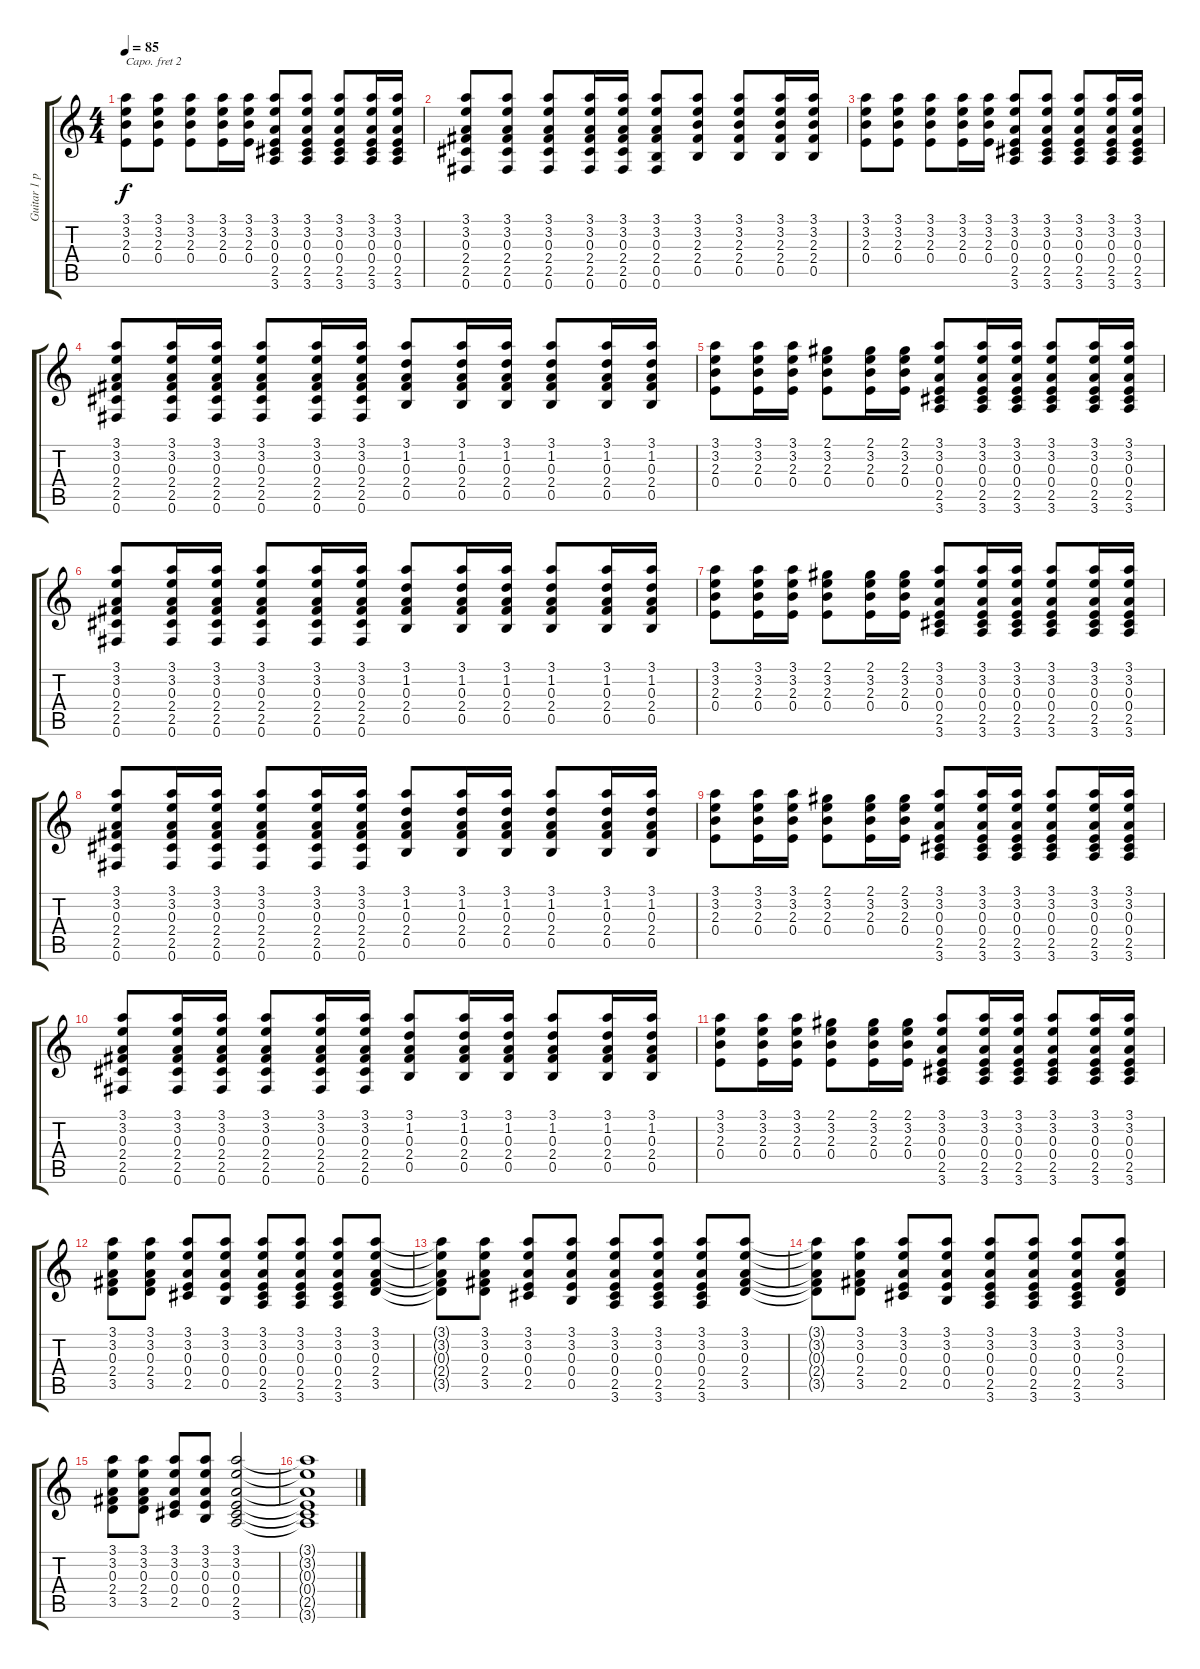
\track ("Guitar 1 pt 2" "Guitar 1 p") {instrument electricguitarclean}
\staff {score tabs}
\capo 2
\tuning (E4 B3 G3 D3 A2 E2) {hide}
\ts (4 4)
\tempo 85
\clef g2
\ks c
(3.1 3.2 2.3 0.4).8{dy f} (3.1 3.2 2.3 0.4).8 (3.1 3.2 2.3 0.4).8 (3.1 3.2 2.3 0.4).16 (3.1 3.2 2.3 0.4).16 (3.1 3.2 0.3 0.4 2.5 3.6).8 (3.1 3.2 0.3 0.4 2.5 3.6).8 (3.1 3.2 0.3 0.4 2.5 3.6).8 (3.1 3.2 0.3 0.4 2.5 3.6).16 (3.1 3.2 0.3 0.4 2.5 3.6).16 |
(3.1 3.2 0.3 2.4 2.5 0.6).8 (3.1 3.2 0.3 2.4 2.5 0.6).8 (3.1 3.2 0.3 2.4 2.5 0.6).8 (3.1 3.2 0.3 2.4 2.5 0.6).16 (3.1 3.2 0.3 2.4 2.5 0.6).16 (3.1 3.2 0.3 2.4 0.5 0.6).8 (3.1 3.2 2.3 2.4 0.5).8 (3.1 3.2 2.3 2.4 0.5).8 (3.1 3.2 2.3 2.4 0.5).16 (3.1 3.2 2.3 2.4 0.5).16 |
(3.1 3.2 2.3 0.4).8 (3.1 3.2 2.3 0.4).8 (3.1 3.2 2.3 0.4).8 (3.1 3.2 2.3 0.4).16 (3.1 3.2 2.3 0.4).16 (3.1 3.2 0.3 0.4 2.5 3.6).8 (3.1 3.2 0.3 0.4 2.5 3.6).8 (3.1 3.2 0.3 0.4 2.5 3.6).8 (3.1 3.2 0.3 0.4 2.5 3.6).16 (3.1 3.2 0.3 0.4 2.5 3.6).16 |
(3.1 3.2 0.3 2.4 2.5 0.6).8 (3.1 3.2 0.3 2.4 2.5 0.6).16 (3.1 3.2 0.3 2.4 2.5 0.6).16 (3.1 3.2 0.3 2.4 2.5 0.6).8 (3.1 3.2 0.3 2.4 2.5 0.6).16 (3.1 3.2 0.3 2.4 2.5 0.6).16 (3.1 1.2 0.3 2.4 0.5).8 (3.1 1.2 0.3 2.4 0.5).16 (3.1 1.2 0.3 2.4 0.5).16 (3.1 1.2 0.3 2.4 0.5).8 (3.1 1.2 0.3 2.4 0.5).16 (3.1 1.2 0.3 2.4 0.5).16 |
(3.1 3.2 2.3 0.4).8 (3.1 3.2 2.3 0.4).16 (3.1 3.2 2.3 0.4).16 (2.1 3.2 2.3 0.4).8 (2.1 3.2 2.3 0.4).16 (2.1 3.2 2.3 0.4).16 (3.1 3.2 0.3 0.4 2.5 3.6).8 (3.1 3.2 0.3 0.4 2.5 3.6).16 (3.1 3.2 0.3 0.4 2.5 3.6).16 (3.1 3.2 0.3 0.4 2.5 3.6).8 (3.1 3.2 0.3 0.4 2.5 3.6).16 (3.1 3.2 0.3 0.4 2.5 3.6).16 |
(3.1 3.2 0.3 2.4 2.5 0.6).8 (3.1 3.2 0.3 2.4 2.5 0.6).16 (3.1 3.2 0.3 2.4 2.5 0.6).16 (3.1 3.2 0.3 2.4 2.5 0.6).8 (3.1 3.2 0.3 2.4 2.5 0.6).16 (3.1 3.2 0.3 2.4 2.5 0.6).16 (3.1 1.2 0.3 2.4 0.5).8 (3.1 1.2 0.3 2.4 0.5).16 (3.1 1.2 0.3 2.4 0.5).16 (3.1 1.2 0.3 2.4 0.5).8 (3.1 1.2 0.3 2.4 0.5).16 (3.1 1.2 0.3 2.4 0.5).16 |
(3.1 3.2 2.3 0.4).8 (3.1 3.2 2.3 0.4).16 (3.1 3.2 2.3 0.4).16 (2.1 3.2 2.3 0.4).8 (2.1 3.2 2.3 0.4).16 (2.1 3.2 2.3 0.4).16 (3.1 3.2 0.3 0.4 2.5 3.6).8 (3.1 3.2 0.3 0.4 2.5 3.6).16 (3.1 3.2 0.3 0.4 2.5 3.6).16 (3.1 3.2 0.3 0.4 2.5 3.6).8 (3.1 3.2 0.3 0.4 2.5 3.6).16 (3.1 3.2 0.3 0.4 2.5 3.6).16 |
(3.1 3.2 0.3 2.4 2.5 0.6).8 (3.1 3.2 0.3 2.4 2.5 0.6).16 (3.1 3.2 0.3 2.4 2.5 0.6).16 (3.1 3.2 0.3 2.4 2.5 0.6).8 (3.1 3.2 0.3 2.4 2.5 0.6).16 (3.1 3.2 0.3 2.4 2.5 0.6).16 (3.1 1.2 0.3 2.4 0.5).8 (3.1 1.2 0.3 2.4 0.5).16 (3.1 1.2 0.3 2.4 0.5).16 (3.1 1.2 0.3 2.4 0.5).8 (3.1 1.2 0.3 2.4 0.5).16 (3.1 1.2 0.3 2.4 0.5).16 |
(3.1 3.2 2.3 0.4).8 (3.1 3.2 2.3 0.4).16 (3.1 3.2 2.3 0.4).16 (2.1 3.2 2.3 0.4).8 (2.1 3.2 2.3 0.4).16 (2.1 3.2 2.3 0.4).16 (3.1 3.2 0.3 0.4 2.5 3.6).8 (3.1 3.2 0.3 0.4 2.5 3.6).16 (3.1 3.2 0.3 0.4 2.5 3.6).16 (3.1 3.2 0.3 0.4 2.5 3.6).8 (3.1 3.2 0.3 0.4 2.5 3.6).16 (3.1 3.2 0.3 0.4 2.5 3.6).16 |
(3.1 3.2 0.3 2.4 2.5 0.6).8 (3.1 3.2 0.3 2.4 2.5 0.6).16 (3.1 3.2 0.3 2.4 2.5 0.6).16 (3.1 3.2 0.3 2.4 2.5 0.6).8 (3.1 3.2 0.3 2.4 2.5 0.6).16 (3.1 3.2 0.3 2.4 2.5 0.6).16 (3.1 1.2 0.3 2.4 0.5).8 (3.1 1.2 0.3 2.4 0.5).16 (3.1 1.2 0.3 2.4 0.5).16 (3.1 1.2 0.3 2.4 0.5).8 (3.1 1.2 0.3 2.4 0.5).16 (3.1 1.2 0.3 2.4 0.5).16 |
(3.1 3.2 2.3 0.4).8 (3.1 3.2 2.3 0.4).16 (3.1 3.2 2.3 0.4).16 (2.1 3.2 2.3 0.4).8 (2.1 3.2 2.3 0.4).16 (2.1 3.2 2.3 0.4).16 (3.1 3.2 0.3 0.4 2.5 3.6).8 (3.1 3.2 0.3 0.4 2.5 3.6).16 (3.1 3.2 0.3 0.4 2.5 3.6).16 (3.1 3.2 0.3 0.4 2.5 3.6).8 (3.1 3.2 0.3 0.4 2.5 3.6).16 (3.1 3.2 0.3 0.4 2.5 3.6).16 |
(3.1 3.2 0.3 2.4 3.5).8 (3.1 3.2 0.3 2.4 3.5).8 (3.1 3.2 0.3 0.4 2.5).8 (3.1 3.2 0.3 0.4 0.5).8 (3.1 3.2 0.3 0.4 2.5 3.6).8 (3.1 3.2 0.3 0.4 2.5 3.6).8 (3.1 3.2 0.3 0.4 2.5 3.6).8 (3.1 3.2 0.3 2.4 3.5).8 |
(3.1{t} 3.2{t} 0.3{t} 2.4{t} 3.5{t}).8 (3.1 3.2 0.3 2.4 3.5).8 (3.1 3.2 0.3 0.4 2.5).8 (3.1 3.2 0.3 0.4 0.5).8 (3.1 3.2 0.3 0.4 2.5 3.6).8 (3.1 3.2 0.3 0.4 2.5 3.6).8 (3.1 3.2 0.3 0.4 2.5 3.6).8 (3.1 3.2 0.3 2.4 3.5).8 |
(3.1{t} 3.2{t} 0.3{t} 2.4{t} 3.5{t}).8 (3.1 3.2 0.3 2.4 3.5).8 (3.1 3.2 0.3 0.4 2.5).8 (3.1 3.2 0.3 0.4 0.5).8 (3.1 3.2 0.3 0.4 2.5 3.6).8 (3.1 3.2 0.3 0.4 2.5 3.6).8 (3.1 3.2 0.3 0.4 2.5 3.6).8 (3.1 3.2 0.3 2.4 3.5).8 |
(3.1 3.2 0.3 2.4 3.5).8 (3.1 3.2 0.3 2.4 3.5).8 (3.1 3.2 0.3 0.4 2.5).8 (3.1 3.2 0.3 0.4 0.5).8 (3.1 3.2 0.3 0.4 2.5 3.6).2 |
(3.1{t} 3.2{t} 0.3{t} 0.4{t} 2.5{t} 3.6{t}).1
